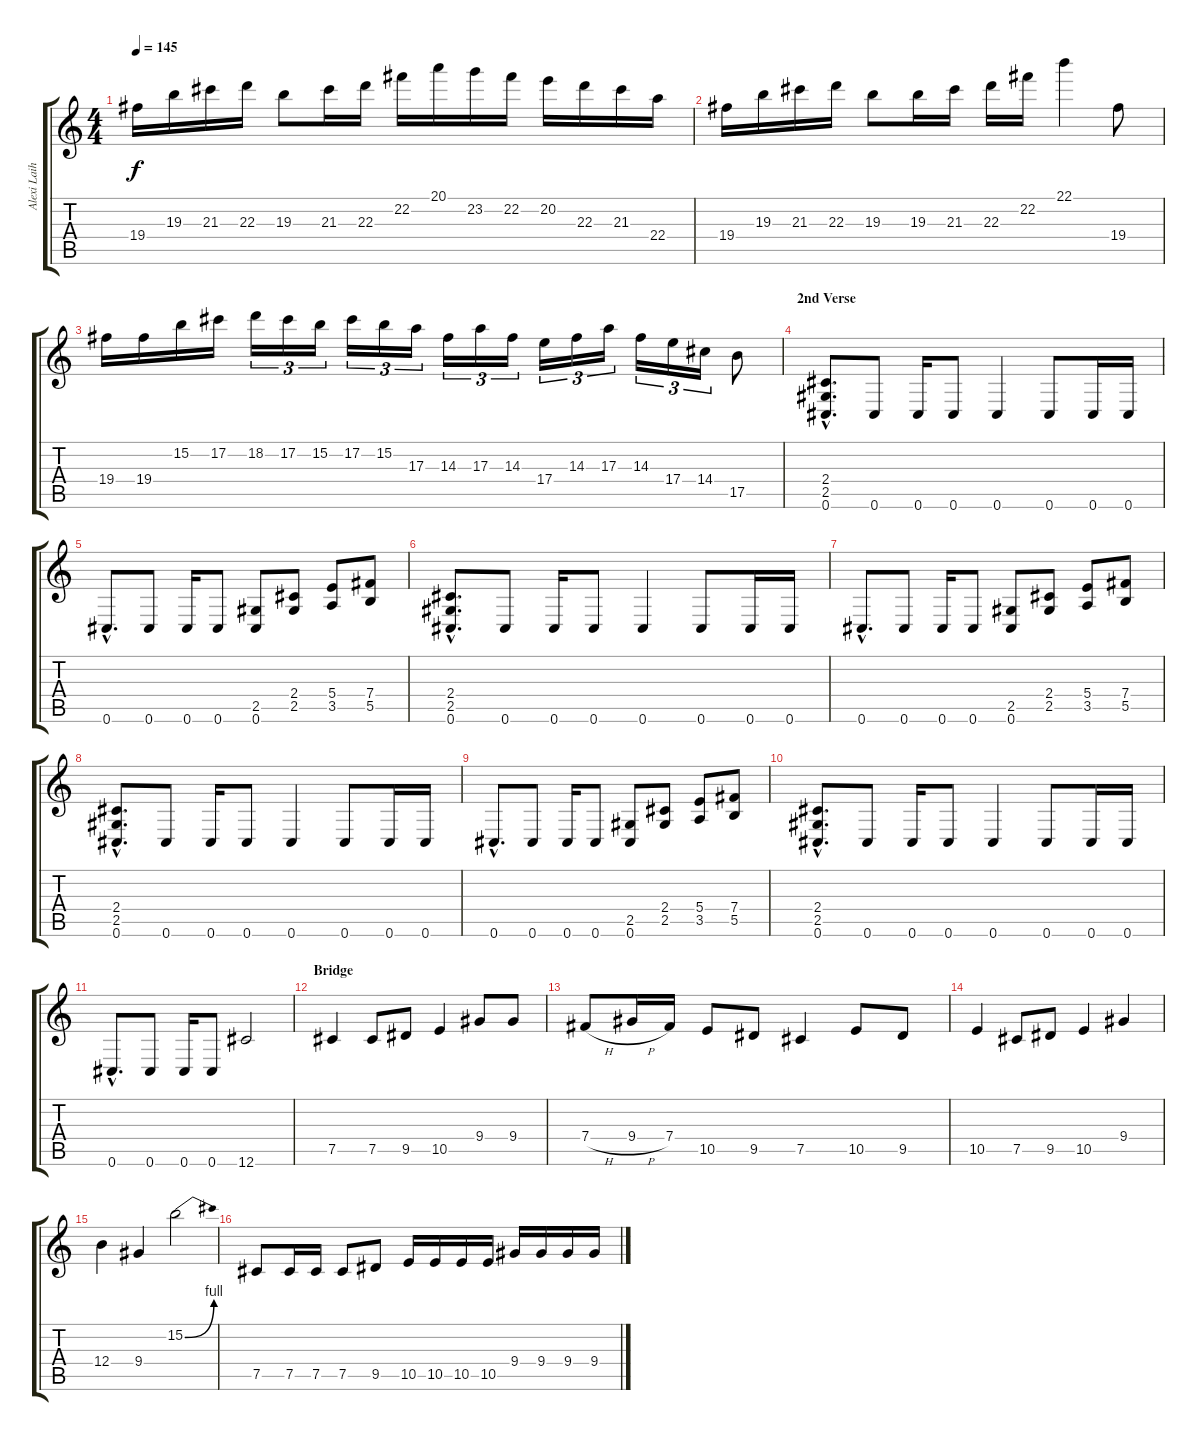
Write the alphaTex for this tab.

\track ("Alexi Laiho" "Alexi Laih") {instrument distortionguitar}
\staff {score tabs}
\tuning (Db4 Ab3 E3 B2 Gb2 Db2) {hide}
\ts (4 4)
\tempo 145
\clef g2
\ks c
19.4.16{dy f} 19.3.16 21.3.16 22.3.16 19.3.8 21.3.16 22.3.16 22.2.16 20.1.16 23.2.16 22.2.16 20.2.16 22.3.16 21.3.16 22.4.16 |
19.4.16 19.3.16 21.3.16 22.3.16 19.3.8 19.3.16 21.3.16 22.3.16 22.2.16 22.1.4 19.4.8 |
19.4.16 19.4.16 15.2.16 17.2.16 18.2.16{tu (3 2)} 17.2.16{tu (3 2)} 15.2.16{tu (3 2)} 17.2.16{tu (3 2)} 15.2.16{tu (3 2)} 17.3.16{tu (3 2)} 14.3.16{tu (3 2)} 17.3.16{tu (3 2)} 14.3.16{tu (3 2)} 17.4.16{tu (3 2)} 14.3.16{tu (3 2)} 17.3.16{tu (3 2)} 14.3.16{tu (3 2)} 17.4.16{tu (3 2)} 14.4.16{tu (3 2)} 17.5.8 |
\section ("" "2nd Verse")
(2.4{hac} 2.5{hac} 0.6{hac}).8{d} 0.6.8 0.6.16 0.6.8 0.6.4 0.6.8 0.6.16 0.6.16 |
0.6{hac}.8{d} 0.6.8 0.6.16 0.6.8 (2.5 0.6).8 (2.4 2.5).8 (5.4 3.5).8 (7.4 5.5).8 |
(2.4{hac} 2.5{hac} 0.6{hac}).8{d} 0.6.8 0.6.16 0.6.8 0.6.4 0.6.8 0.6.16 0.6.16 |
0.6{hac}.8{d} 0.6.8 0.6.16 0.6.8 (2.5 0.6).8 (2.4 2.5).8 (5.4 3.5).8 (7.4 5.5).8 |
(2.4{hac} 2.5{hac} 0.6{hac}).8{d} 0.6.8 0.6.16 0.6.8 0.6.4 0.6.8 0.6.16 0.6.16 |
0.6{hac}.8{d} 0.6.8 0.6.16 0.6.8 (2.5 0.6).8 (2.4 2.5).8 (5.4 3.5).8 (7.4 5.5).8 |
(2.4{hac} 2.5{hac} 0.6{hac}).8{d} 0.6.8 0.6.16 0.6.8 0.6.4 0.6.8 0.6.16 0.6.16 |
0.6{hac}.8{d} 0.6.8 0.6.16 0.6.8 12.6.2 |
\section ("" "Bridge")
7.5.4 7.5.8 9.5.8 10.5.4 9.4.8 9.4.8 |
7.4{h}.8 9.4{h}.16 7.4.16 10.5.8 9.5.8 7.5.4 10.5.8 9.5.8 |
10.5.4 7.5.8 9.5.8 10.5.4 9.4.4 |
12.4.4 9.4.4 15.2{be (bend 0 0 60 4)}.2 |
7.5.8 7.5.16 7.5.16 7.5.8 9.5.8 10.5.16 10.5.16 10.5.16 10.5.16 9.4.16 9.4.16 9.4.16 9.4.16
